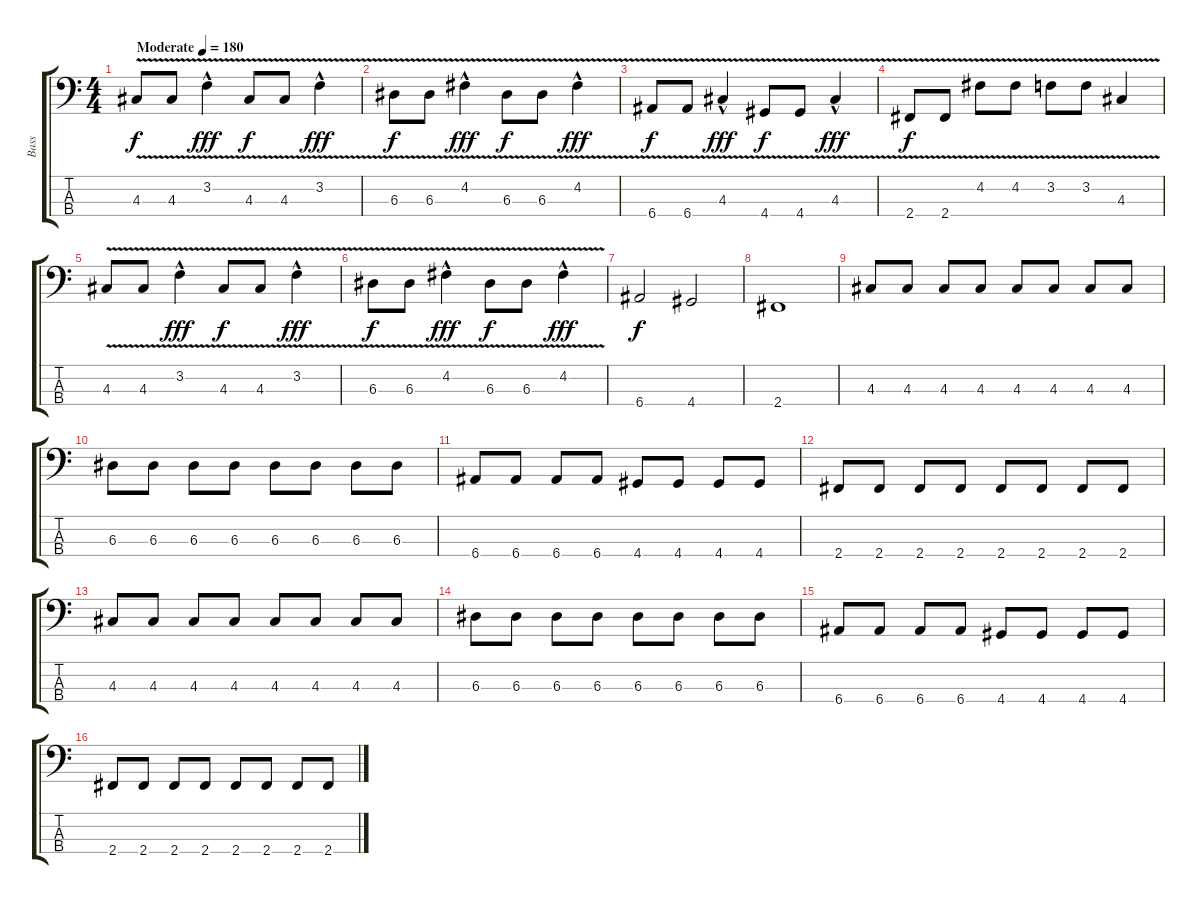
\track ("Bass" "Bass") {instrument electricbasspick}
\staff {score tabs}
\tuning (G2 D2 A1 E1) {hide}
\ts (4 4)
\tempo (180 "Moderate")
\clef f4
\ks c
4.3{v}.8{dy f instrument electricbasspick} 4.3{v}.8 3.2{v hac}.4{dy fff} 4.3{v}.8{dy f} 4.3{v}.8 3.2{v hac}.4{dy fff} |
6.3{v}.8{dy f} 6.3{v}.8 4.2{v hac}.4{dy fff} 6.3{v}.8{dy f} 6.3{v}.8 4.2{v hac}.4{dy fff} |
6.4{v}.8{dy f} 6.4{v}.8 4.3{v hac}.4{dy fff} 4.4{v}.8{dy f} 4.4{v}.8 4.3{v hac}.4{dy fff} |
2.4{v}.8{dy f} 2.4{v}.8 4.2{v}.8 4.2{v}.8 3.2{v}.8 3.2{v}.8 4.3{v}.4 |
4.3{v}.8 4.3{v}.8 3.2{v hac}.4{dy fff} 4.3{v}.8{dy f} 4.3{v}.8 3.2{v hac}.4{dy fff} |
6.3{v}.8{dy f} 6.3{v}.8 4.2{v hac}.4{dy fff} 6.3{v}.8{dy f} 6.3{v}.8 4.2{v hac}.4{dy fff} |
6.4.2{dy f} 4.4.2 |
2.4.1 |
4.3.8 4.3.8 4.3.8 4.3.8 4.3.8 4.3.8 4.3.8 4.3.8 |
6.3.8 6.3.8 6.3.8 6.3.8 6.3.8 6.3.8 6.3.8 6.3.8 |
6.4.8 6.4.8 6.4.8 6.4.8 4.4.8 4.4.8 4.4.8 4.4.8 |
2.4.8 2.4.8 2.4.8 2.4.8 2.4.8 2.4.8 2.4.8 2.4.8 |
4.3.8 4.3.8 4.3.8 4.3.8 4.3.8 4.3.8 4.3.8 4.3.8 |
6.3.8 6.3.8 6.3.8 6.3.8 6.3.8 6.3.8 6.3.8 6.3.8 |
6.4.8 6.4.8 6.4.8 6.4.8 4.4.8 4.4.8 4.4.8 4.4.8 |
2.4.8 2.4.8 2.4.8 2.4.8 2.4.8 2.4.8 2.4.8 2.4.8
